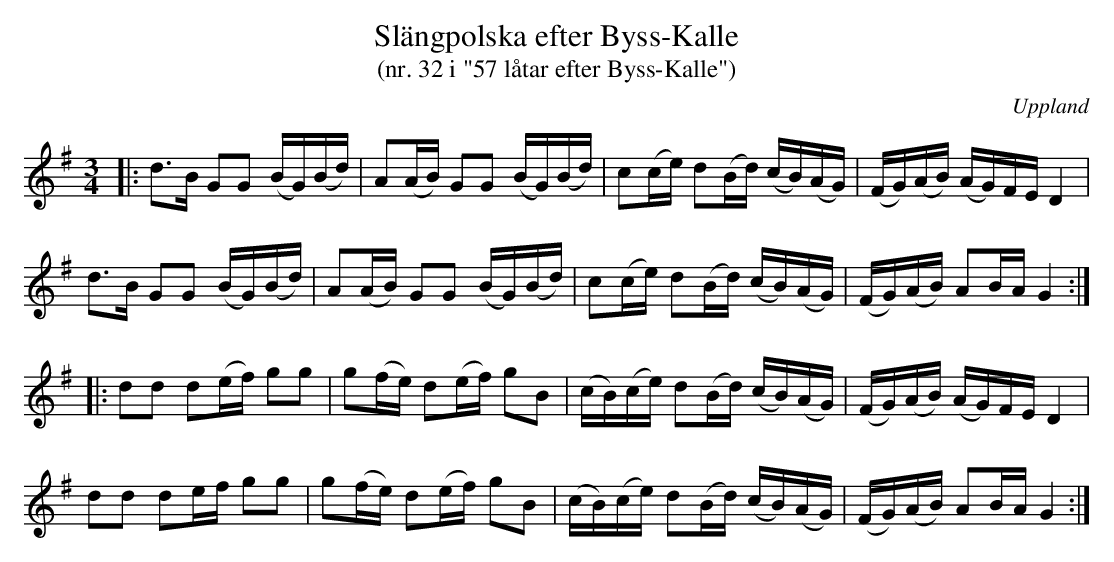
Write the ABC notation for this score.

X:1
T: Slängpolska efter Byss-Kalle
T: (nr. 32 i "57 låtar efter Byss-Kalle")
O: Uppland
M: 3/4
L: 1/16
K: G
|: d2>B2 G2G2 (BG)(Bd) | A2(AB) G2G2 (BG)(Bd) | c2(ce) d2(Bd) (cB)(AG) | (FG)(AB) (AG)FE D4 |
d2>B2 G2G2 (BG)(Bd) | A2(AB) G2G2 (BG)(Bd) | c2(ce) d2(Bd) (cB)(AG) | (FG)(AB) A2BA G4 :|
|: d2d2 d2(ef) g2g2 | g2(fe) d2(ef) g2B2 | (cB)(ce) d2(Bd) (cB)(AG) | (FG)(AB) (AG)FE D4 |
d2d2 d2ef g2g2 | g2(fe) d2(ef) g2B2 | (cB)(ce) d2(Bd) (cB)(AG) | (FG)(AB) A2BA G4 :|
